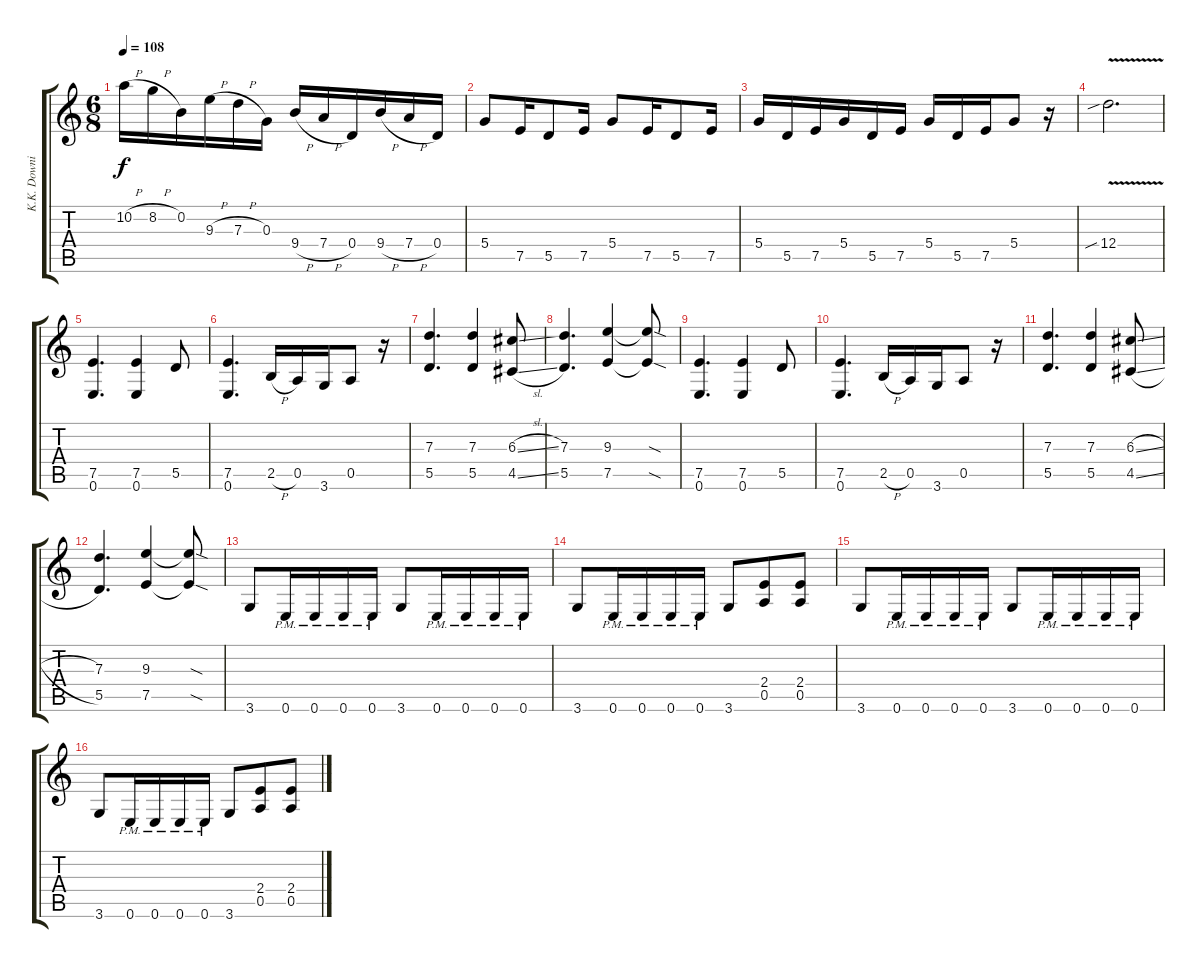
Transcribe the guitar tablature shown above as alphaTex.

\track ("K.K. Downing" "K.K. Downi") {instrument distortionguitar}
\staff {score tabs}
\tuning (E4 B3 G3 D3 A2 E2) {hide}
\ts (6 8)
\tempo 108
\clef g2
\ks c
10.2{h}.16{dy f} 8.2{h}.16 0.2.16 9.3{h}.16 7.3{h}.16 0.3.16 9.4{h}.16 7.4{h}.16 0.4.16 9.4{h}.16 7.4{h}.16 0.4.16 |
5.4.8 7.5.16 5.5.8 7.5.16 5.4.8 7.5.16 5.5.8 7.5.16 |
5.4.16 5.5.16 7.5.16 5.4.16 5.5.16 7.5.16 5.4.16 5.5.16 7.5.16 5.4.8 r.16 |
12.4{v sib}.2{d} |
(7.5 0.6).4{d} (7.5 0.6).4 5.5.8 |
(7.5 0.6).4{d} 2.5{h}.16 0.5.16 3.6.16 0.5.8 r.16 |
(7.3 5.5).4{d} (7.3 5.5).4 (6.3{sl} 4.5{sl}).8 |
(7.3 5.5).4{d} (9.3 7.5).4 (9.3{sod t} 7.5{sod t}).8 |
(7.5 0.6).4{d} (7.5 0.6).4 5.5.8 |
(7.5 0.6).4{d} 2.5{h}.16 0.5.16 3.6.16 0.5.8 r.16 |
(7.3 5.5).4{d} (7.3 5.5).4 (6.3{sl} 4.5{sl}).8 |
(7.3 5.5).4{d} (9.3 7.5).4 (9.3{sod t} 7.5{sod t}).8 |
3.6.8 0.6{pm}.16 0.6{pm}.16 0.6{pm}.16 0.6{pm}.16 3.6.8 0.6{pm}.16 0.6{pm}.16 0.6{pm}.16 0.6{pm}.16 |
3.6.8 0.6{pm}.16 0.6{pm}.16 0.6{pm}.16 0.6{pm}.16 3.6.8 (2.4 0.5).8 (2.4 0.5).8 |
3.6.8 0.6{pm}.16 0.6{pm}.16 0.6{pm}.16 0.6{pm}.16 3.6.8 0.6{pm}.16 0.6{pm}.16 0.6{pm}.16 0.6{pm}.16 |
3.6.8 0.6{pm}.16 0.6{pm}.16 0.6{pm}.16 0.6{pm}.16 3.6.8 (2.4 0.5).8 (2.4 0.5).8
